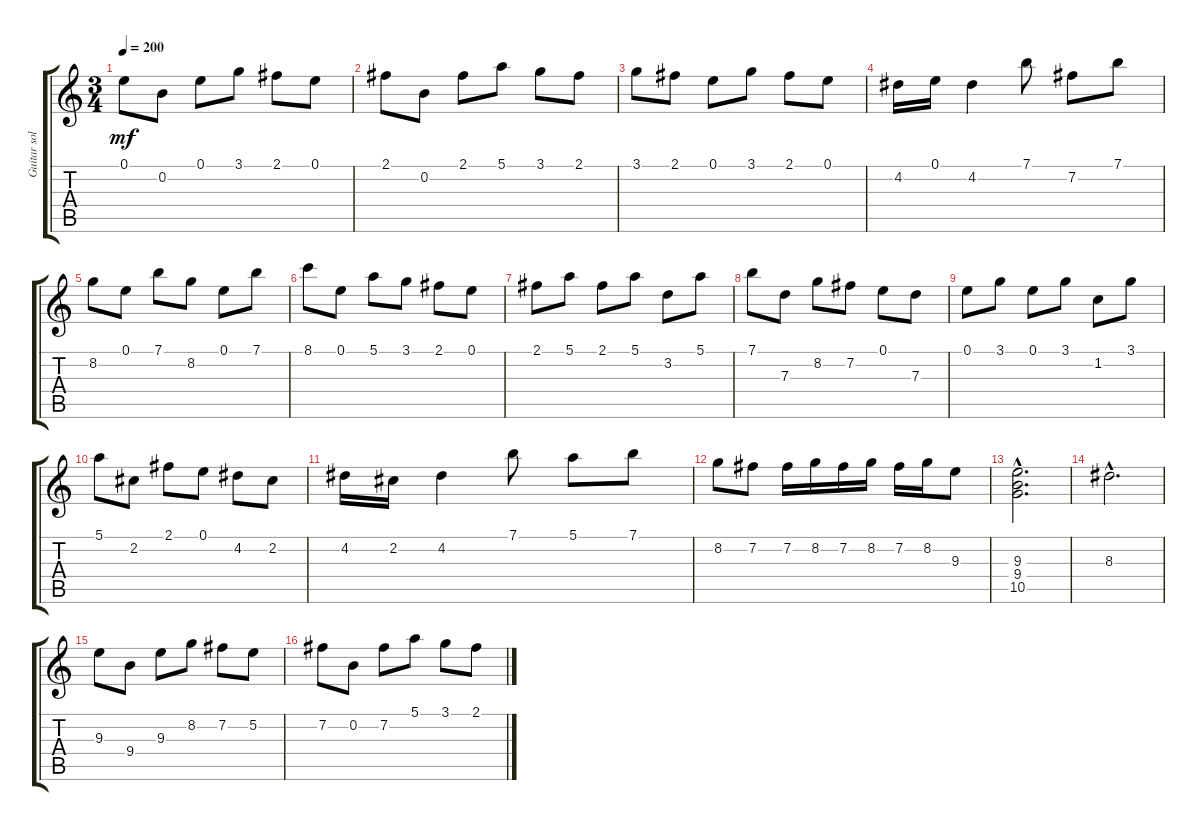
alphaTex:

\track ("Guitar solo" "Guitar sol") {instrument acousticguitarnylon}
\staff {score tabs}
\tuning (E4 B3 G3 D3 A2 E2) {hide}
\ts (3 4)
\tempo 200
\clef g2
\ks c
0.1.8{dy mf} 0.2.8 0.1.8 3.1.8 2.1.8 0.1.8 |
2.1.8 0.2.8 2.1.8 5.1.8 3.1.8 2.1.8 |
3.1.8 2.1.8 0.1.8 3.1.8 2.1.8 0.1.8 |
4.2.16 0.1.16 4.2.4 7.1.8 7.2.8 7.1.8 |
8.2.8 0.1.8 7.1.8 8.2.8 0.1.8 7.1.8 |
8.1.8 0.1.8 5.1.8 3.1.8 2.1.8 0.1.8 |
2.1.8 5.1.8 2.1.8 5.1.8 3.2.8 5.1.8 |
7.1.8 7.3.8 8.2.8 7.2.8 0.1.8 7.3.8 |
0.1.8 3.1.8 0.1.8 3.1.8 1.2.8 3.1.8 |
5.1.8 2.2.8 2.1.8 0.1.8 4.2.8 2.2.8 |
4.2.16 2.2.16 4.2.4 7.1.8 5.1.8 7.1.8 |
8.2.8 7.2.8 7.2.16 8.2.16 7.2.16 8.2.16 7.2.16 8.2.16 9.3.8 |
(9.3{hac} 9.4{hac} 10.5{hac}).2{d} |
8.3{hac}.2{d} |
9.3.8 9.4.8 9.3.8 8.2.8 7.2.8 5.2.8 |
7.2.8 0.2.8 7.2.8 5.1.8 3.1.8 2.1.8
